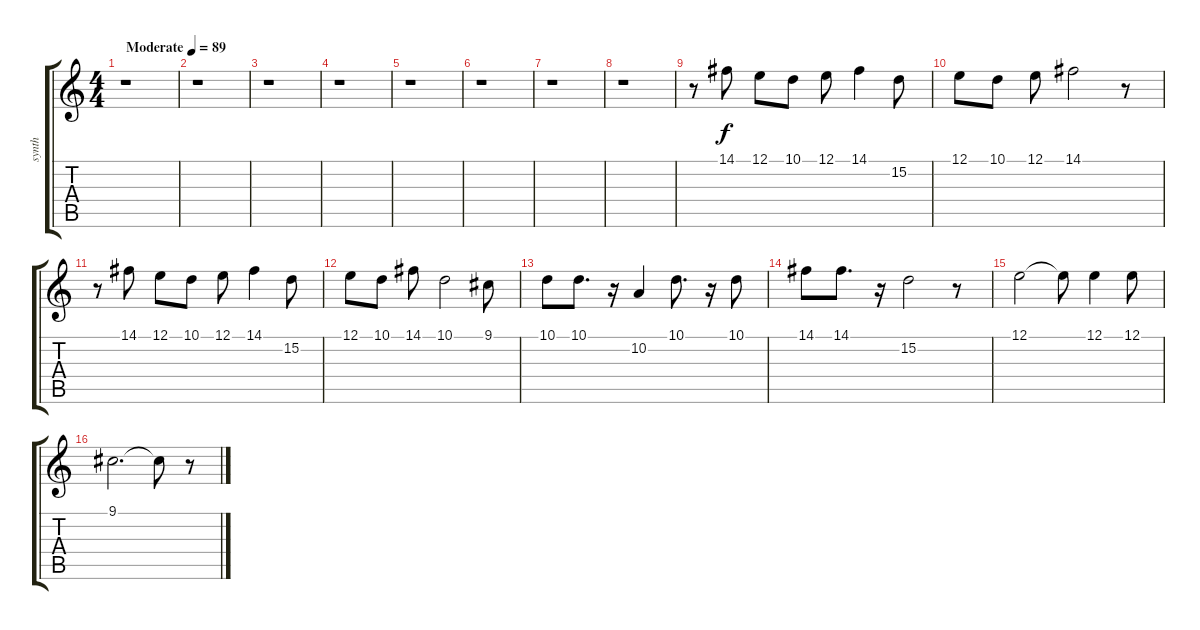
\track ("synth" "synth") {instrument pad3polysynth}
\staff {score tabs}
\tuning (E4 B3 G3 D3 A2 E2) {hide}
\ts (4 4)
\tempo (89 "Moderate")
\clef g2
\ks c
r.1{dy f instrument pad3polysynth} |
r.1 |
r.1 |
r.1 |
r.1 |
r.1 |
r.1 |
r.1 |
r.8 14.1.8 12.1.8 10.1.8 12.1.8 14.1.4 15.2.8 |
12.1.8 10.1.8 12.1.8 14.1.2 r.8 |
r.8 14.1.8 12.1.8 10.1.8 12.1.8 14.1.4 15.2.8 |
12.1.8 10.1.8 14.1.8 10.1.2 9.1.8 |
10.1.8 10.1.8{d} r.16 10.2.4 10.1.8{d} r.16 10.1.8 |
14.1.8 14.1.8{d} r.16 15.2.2 r.8 |
12.1.2 12.1{t}.8 12.1.4 12.1.8 |
9.1.2{d} 9.1{t}.8 r.8
